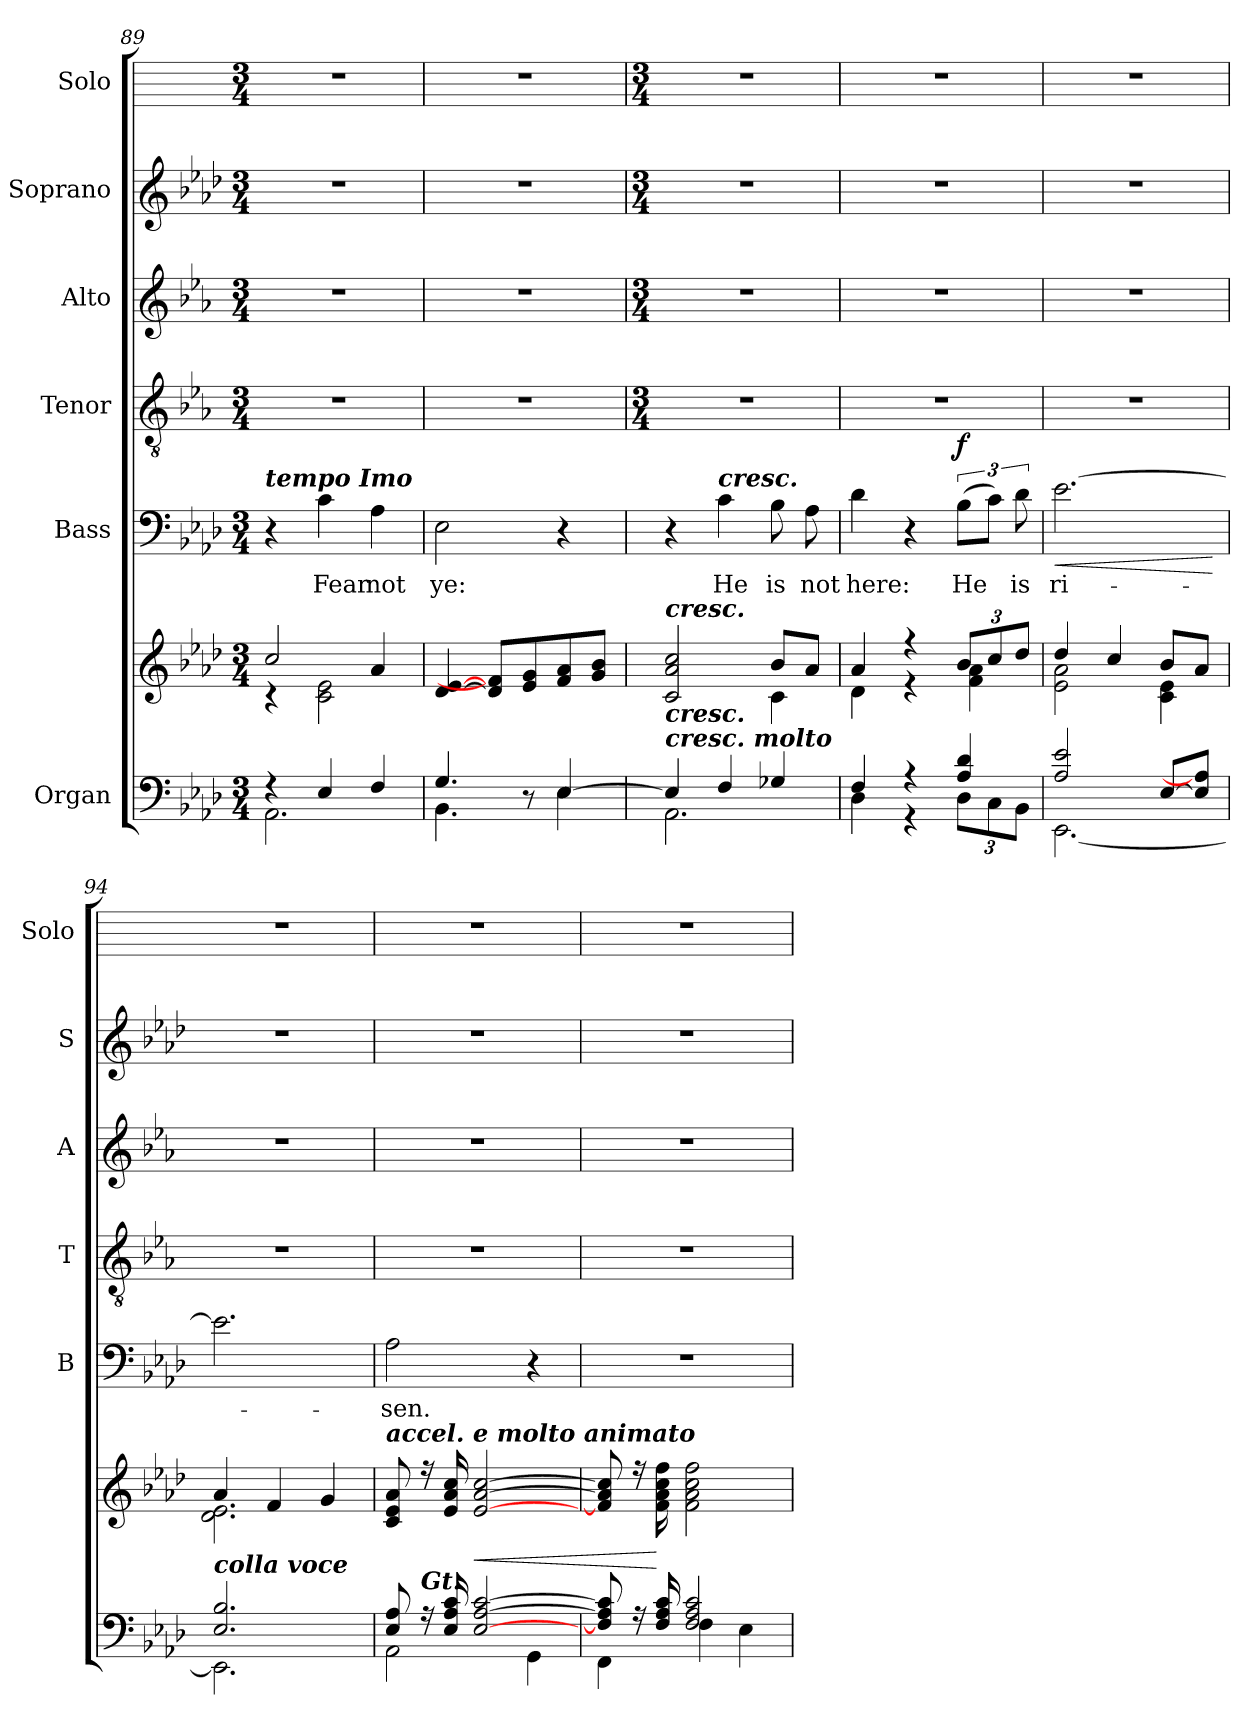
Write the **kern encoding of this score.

**kern	**kern	**dynam	**kern	**text	**dynam	**kern	**kern	**kern	**kern
*part6	*part6	*part6	*part5	*part5	*part5	*part4	*part3	*part2	*part1
*staff7	*staff6	*staff6/7	*staff5	*staff5	*staff5	*staff4	*staff3	*staff2	*staff1
*I"Organ	*	*	*I"Bass	*	*	*I"Tenor	*I"Alto	*I"Soprano	*I"Solo
*	*	*	*I'B	*	*	*I'T	*I'A	*I'S	*I'Solo
*clefF4	*clefG2	*	*clefF4	*	*	*clefGv2	*clefG2	*clefG2	*
*k[b-e-a-d-]	*k[b-e-a-d-]	*	*k[b-e-a-d-]	*	*	*k[b-e-a-]	*k[b-e-a-]	*k[b-e-a-d-]	*
*A-:	*A-:	*	*A-:	*	*	*E-:	*E-:	*A-:	*
*M3/4	*M3/4	*	*M3/4	*	*	*M3/4	*M3/4	*M3/4	*M3/4
=89	=89	=89	=89	=89	=89	=89	=89	=89	=89
*^	*^	*	*	*	*	*	*	*	*
!	!	!	!	!	!LO:TX:a:Bi:t=tempo Imo	!	!	!	!	!	!
4r	2.AA-\	2cc/	4r	.	4r	.	.	2.r	2.r	2.r	2.r
!	!	!	!	!	!	!LO:LY:b	!	!	!	!	!
4E-/	.	.	2c\ 2e-\	.	4c	Fear	.	.	.	.	.
!	!	!	!	!	!	!LO:LY:b	!	!	!	!	!
4F/	.	4a-/	.	.	4A-	not	.	.	.	.	.
=90	=90	=90	=90	=90	=90	=90	=90	=90	=90	=90	=90
!	!	!	!	!	!	!LO:LY:b	!	!	!	!	!
4.G/	4.BB-\	[4d-/ [4e-/	2.ryy	.	2E-	ye:	.	2.r	2.r	2.r	2.r
.	.	8d-/] 8f/]L	.	.	.	.	.	.	.	.	.
8r	8ryy	8e-/ 8g/	.	.	.	.	.	.	.	.	.
[4E-/	4E-\	8f/ 8a-/	.	.	4r	.	.	.	.	.	.
.	.	8g/ 8b-/J	.	.	.	.	.	.	.	.	.
!!LO:LB:g=z
=91	=91	=91	=91	=91	=91	=91	=91	=91	=91	=91	=91
*	*	*	*	*	*	*	*	*M3/4	*M3/4	*M3/4	*M3/4
!	!	!LO:TX:a:Bi:t=cresc.	!	!	!	!	!	!	!	!	!
!LO:TX:a:Bi:t=cresc. molto	!	!	!	!	!	!	!	!	!	!	!
!LO:TX:a:Bi:t=cresc.	!	!	!	!	!	!	!	!	!	!	!
4E-/]	2.AA-\	2c/ 2a-/ 2cc/	2ryy	.	4r	.	.	2.r	2.r	2.r	2.r
!	!	!	!	!	!LO:TX:a:Bi:t=cresc.	!	!	!	!	!	!
!	!	!	!	!	!	!LO:LY:b	!	!	!	!	!
4F/	.	.	.	.	4c	He	.	.	.	.	.
!	!	!	!	!	!	!LO:LY:b	!	!	!	!	!
4G-X/	.	8b-/L	4c\	.	8B-	is	.	.	.	.	.
!	!	!	!	!	!	!LO:LY:b	!	!	!	!	!
.	.	8a-/J	.	.	8A-	not	.	.	.	.	.
=92	=92	=92	=92	=92	=92	=92	=92	=92	=92	=92	=92
!	!	!	!	!	!	!LO:LY:b	!	!	!	!	!
4F/	4D-\	4a-/	4d-\	.	4d-	here:	.	2.r	2.r	2.r	2.r
4r	4r	4r	4r	.	4r	.	.	.	.	.	.
!	!	!	!	!	!	!LO:LY:b	!LO:DY:b	!	!	!	!
4A-/ 4d-/	12D-\L	12b-/L	4f\ 4a-\	.	(>12B-L	He	f	.	.	.	.
.	12C\	12cc/	.	.	12cJ)	.	.	.	.	.	.
!	!	!	!	!	!	!LO:LY:b	!	!	!	!	!
.	12BB-\J	12dd-/J	.	.	12d-	is	.	.	.	.	.
=93	=93	=93	=93	=93	=93	=93	=93	=93	=93	=93	=93
!	!	!	!	!	!	!LO:LY:b	!LO:HP:b	!	!	!	!
2A-/ 2e-/	[2.EE-\	4dd-/	2e-\ 2a-\	.	[2.e-	ri-	<	2.r	2.r	2.r	2.r
.	.	4cc/	.	.	.	.	.	.	.	.	.
[8E-/L	.	8b-/L	4c\ 4e-\	.	.	.	.	.	.	.	.
8E-/] 8A-/]J	.	8a-/J	.	.	.	.	.	.	.	.	.
*v	*v	*	*	*	*	*	*	*	*	*	*
*	*v	*v	*	*	*	*	*	*	*	*
.	.	.	.	.	[	.	.	.	.
=94	=94	=94	=94	=94	=94	=94	=94	=94	=94
*^	*^	*	*	*	*	*	*	*	*
!LO:TX:a:Bi:t=colla voce	!	!	!	!	!	!	!	!	!	!	!
2.E-/ 2.B-/	2.EE-\]	4a-/	2.d-\ 2.e-\	.	2.e-]	.	.	2.r	2.r	2.r	2.r
.	.	4f/	.	.	.	.	.	.	.	.	.
.	.	4g/	.	.	.	.	.	.	.	.	.
=95	=95	=95	=95	=95	=95	=95	=95	=95	=95	=95	=95
!	!	!LO:TX:a:Bi:t=accel. e molto animato	!	!	!	!	!	!	!	!	!
!	!	!	!	!	!	!LO:LY:b	!	!	!	!	!
8E-/ 8A-/	2AA-\	8c/ 8e-/ 8a-/	2.ryy	.	2A-	sen.	.	2.r	2.r	2.r	2.r
!LO:TX:a:Bi:t=Gt.	!	!	!	!	!	!	!	!	!	!	!
16r	.	16r	.	.	.	.	.	.	.	.	.
16E-/ 16A-/ 16c/	.	16e-/ 16a-/ 16cc/	.	.	.	.	.	.	.	.	.
!	!	!	!	!LO:HP:b	!	!	!	!	!	!	!
[2E-/ [2A-/ [2c/	.	[2e-/ [2a-/ [2cc/	.	<	.	.	.	.	.	.	.
.	4GG\	.	.	.	4r	.	.	.	.	.	.
=96	=96	=96	=96	=96	=96	=96	=96	=96	=96	=96	=96
!	!	!	!	!	!LO:N:vis=1	!	!	!	!	!	!
8F/] 8A-/] 8c/]	4FF\	8f/] 8a-/] 8cc/]	2.ryy	.	2.r	.	.	2.r	2.r	2.r	2.r
16r	.	16r	.	.	.	.	.	.	.	.	.
16F/ 16A-/ 16c/	.	16f\ 16a-\ 16cc\ 16ff\	.	[	.	.	.	.	.	.	.
2F/ 2A-/ 2c/	4F\	2f\ 2a-\ 2cc\ 2ff\	.	.	.	.	.	.	.	.	.
.	4E-\	.	.	.	.	.	.	.	.	.	.
*v	*v	*	*	*	*	*	*	*	*	*	*
*	*v	*v	*	*	*	*	*	*	*	*
=	=	=	=	=	=	=	=	=	=
*-	*-	*-	*-	*-	*-	*-	*-	*-	*-
